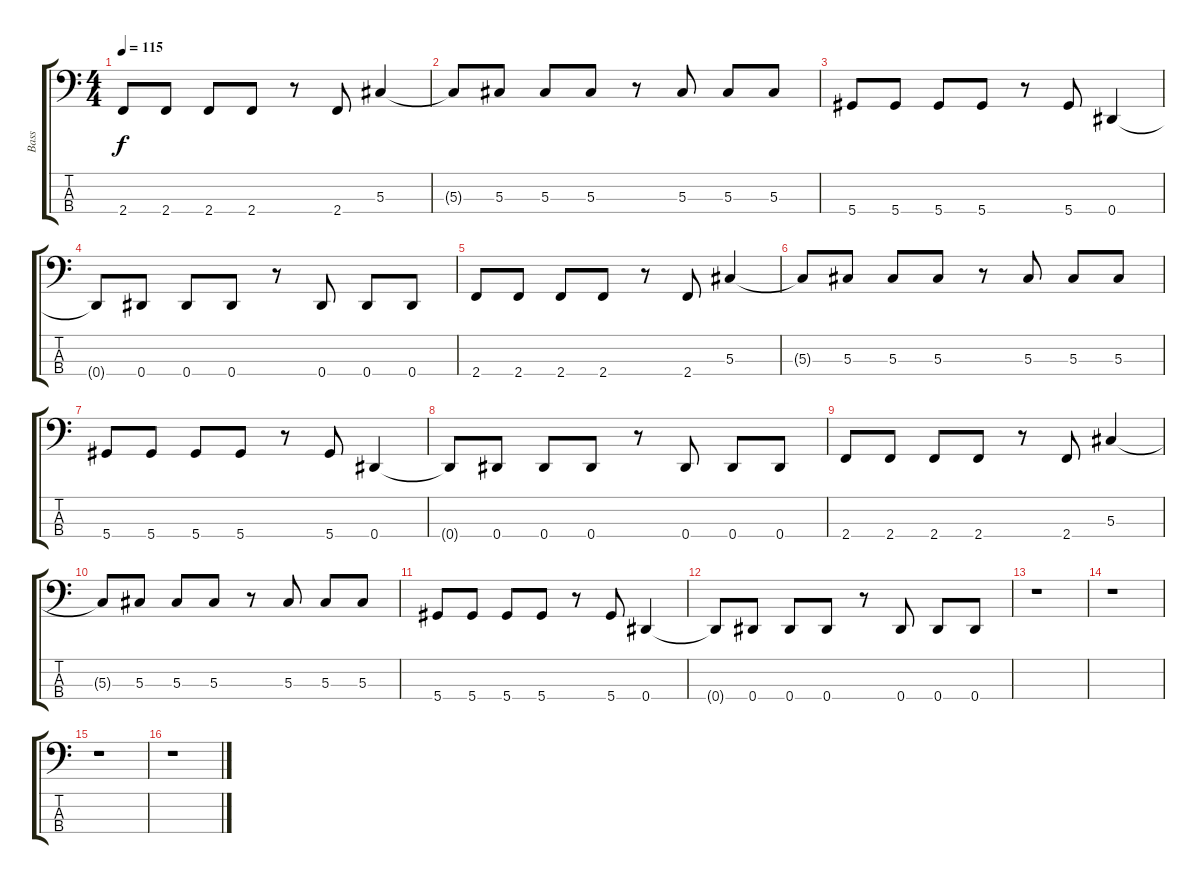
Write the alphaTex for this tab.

\track ("Bass" "Bass") {instrument electricbasspick}
\staff {score tabs}
\tuning (Gb2 Db2 Ab1 Eb1) {hide}
\ts (4 4)
\tempo 115
\clef f4
\ks c
2.4.8{dy f} 2.4.8 2.4.8 2.4.8 r.8 2.4.8 5.3.4 |
5.3{t}.8 5.3.8 5.3.8 5.3.8 r.8 5.3.8 5.3.8 5.3.8 |
5.4.8 5.4.8 5.4.8 5.4.8 r.8 5.4.8 0.4.4 |
0.4{t}.8 0.4.8 0.4.8 0.4.8 r.8 0.4.8 0.4.8 0.4.8 |
2.4.8{volume 0} 2.4.8 2.4.8 2.4.8 r.8 2.4.8 5.3.4 |
5.3{t}.8 5.3.8 5.3.8 5.3.8 r.8 5.3.8 5.3.8 5.3.8 |
5.4.8 5.4.8 5.4.8 5.4.8 r.8 5.4.8 0.4.4 |
0.4{t}.8 0.4.8 0.4.8 0.4.8 r.8 0.4.8 0.4.8 0.4.8 |
2.4.8 2.4.8 2.4.8 2.4.8 r.8 2.4.8 5.3.4 |
5.3{t}.8 5.3.8 5.3.8 5.3.8 r.8 5.3.8 5.3.8 5.3.8 |
5.4.8 5.4.8 5.4.8 5.4.8 r.8 5.4.8 0.4.4 |
0.4{t}.8 0.4.8 0.4.8 0.4.8 r.8 0.4.8 0.4.8 0.4.8 |
r.1 |
r.1 |
r.1 |
r.1
